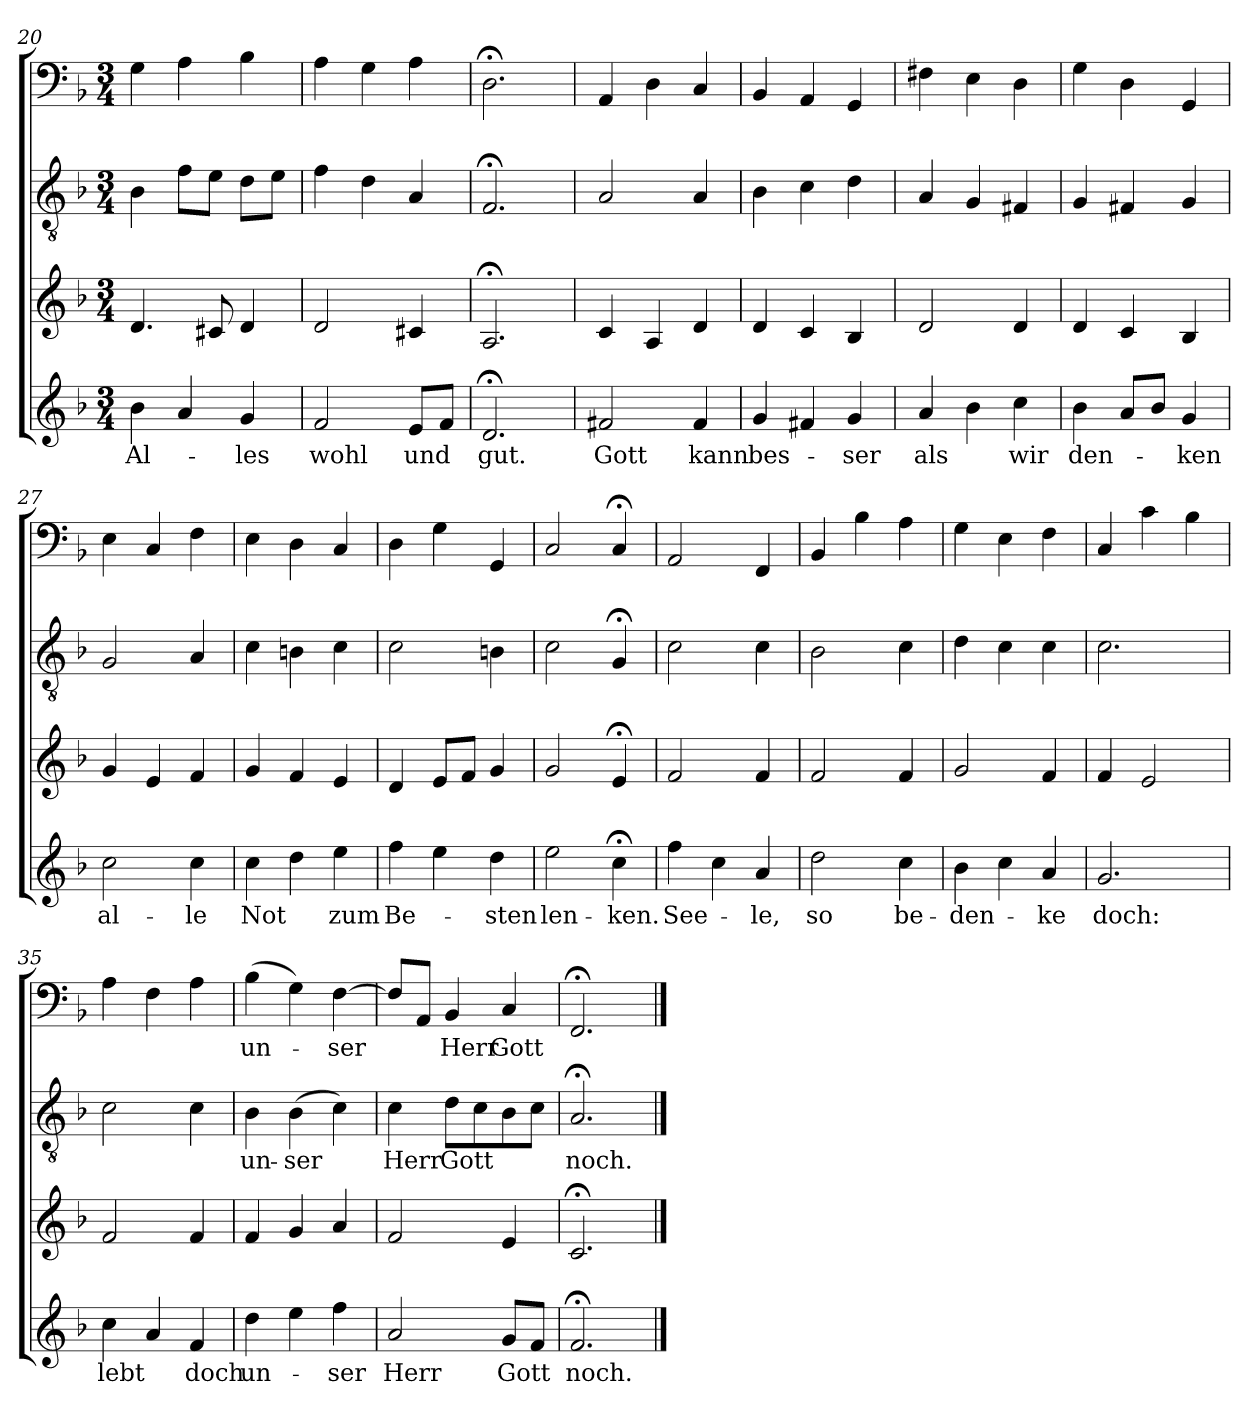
**kern	**text	**kern	**kern	**text	**kern	**text
*part4	*part4	*part3	*part2	*part2	*part1	*part1
*staff4	*staff4	*staff3	*staff2	*staff2	*staff1	*staff1
*clefG2	*	*clefG2	*clefGv2	*	*clefF4	*
*k[b-]	*	*k[b-]	*k[b-]	*	*k[b-]	*
*F:	*	*F:	*F:	*	*F:	*
*M3/4	*	*M3/4	*M3/4	*	*M3/4	*
=20	=20	=20	=20	=20	=20	=20
4b-	Al-	4.d	4B-	.	4G	.
4a	.	.	8fL	.	4A	.
.	.	8c#X	8eJ	.	.	.
4g	-les	4d	8dL	.	4B-	.
.	.	.	8eJ	.	.	.
=21	=21	=21	=21	=21	=21	=21
2f	wohl	2d	4f	.	4A	.
.	.	.	4d	.	4G	.
8eL	und	4c#X	4A	.	4A	.
8fJ	.	.	.	.	.	.
=22	=22	=22	=22	=22	=22	=22
2.d;<	gut.	2.A;<	2.F;<	.	2.D;<	.
=23	=23	=23	=23	=23	=23	=23
2f#X	Gott	4c	2A	.	4AA	.
.	.	4A	.	.	4D	.
4f#	kann	4d	4A	.	4C	.
=24	=24	=24	=24	=24	=24	=24
4g	bes-	4d	4B-	.	4BB-	.
4f#X	.	4c	4c	.	4AA	.
4g	-ser	4B-	4d	.	4GG	.
=25	=25	=25	=25	=25	=25	=25
4a	als	2d	4A	.	4F#X	.
4b-	.	.	4G	.	4E	.
4cc	wir	4d	4F#X	.	4D	.
=26	=26	=26	=26	=26	=26	=26
4b-	den-	4d	4G	.	4G	.
8aL	.	4c	4F#X	.	4D	.
8b-J	.	.	.	.	.	.
4g	-ken	4B-	4G	.	4GG	.
=27	=27	=27	=27	=27	=27	=27
2cc	al-	4g	2G	.	4E	.
.	.	4e	.	.	4C	.
4cc	-le	4f	4A	.	4F	.
=28	=28	=28	=28	=28	=28	=28
4cc	Not	4g	4c	.	4E	.
4dd	.	4f	4Bn	.	4D	.
4ee	zum	4e	4c	.	4C	.
=29	=29	=29	=29	=29	=29	=29
4ff	Be-	4d	2c	.	4D	.
4ee	.	8eL	.	.	4G	.
.	.	8fJ	.	.	.	.
4dd	-sten	4g	4Bn	.	4GG	.
=30	=30	=30	=30	=30	=30	=30
2ee	len-	2g	2c	.	2C	.
4cc;<	-ken.	4e;<	4G;<	.	4C;<	.
=31	=31	=31	=31	=31	=31	=31
4ff	See-	2f	2c	.	2AA	.
4cc	.	.	.	.	.	.
4a	-le,	4f	4c	.	4FF	.
=32	=32	=32	=32	=32	=32	=32
2dd	so	2f	2B-	.	4BB-	.
.	.	.	.	.	4B-	.
4cc	be-	4f	4c	.	4A	.
=33	=33	=33	=33	=33	=33	=33
4b-	-den-	2g	4d	.	4G	.
4cc	.	.	4c	.	4E	.
4a	-ke	4f	4c	.	4F	.
=34	=34	=34	=34	=34	=34	=34
2.g	doch:	4f	2.c	.	4C	.
.	.	2e	.	.	4c	.
.	.	.	.	.	4B-	.
=35	=35	=35	=35	=35	=35	=35
4cc	lebt	2f	2c	.	4A	.
4a	.	.	.	.	4F	.
4f	doch	4f	4c	.	4A	.
=36	=36	=36	=36	=36	=36	=36
4dd	un-	4f	4B-	un-	(4B-	un-
4ee	.	4g	(4B-	-ser	4G)	.
4ff	-ser	4a	4c)	.	[4F	-ser
=37	=37	=37	=37	=37	=37	=37
2a	Herr	2f	4c	Herr	8FL]	.
.	.	.	.	.	8AAJ	.
.	.	.	8dL	Gott	4BB-	Herr
.	.	.	8c	.	.	.
8gL	Gott	4e	8B-	.	4C	Gott
8fJ	.	.	8cJ	.	.	.
=38	=38	=38	=38	=38	=38	=38
2.f;<	noch.	2.c;<	2.A;<	noch.	2.FF;<	.
==	==	==	==	==	==	==
*-	*-	*-	*-	*-	*-	*-
